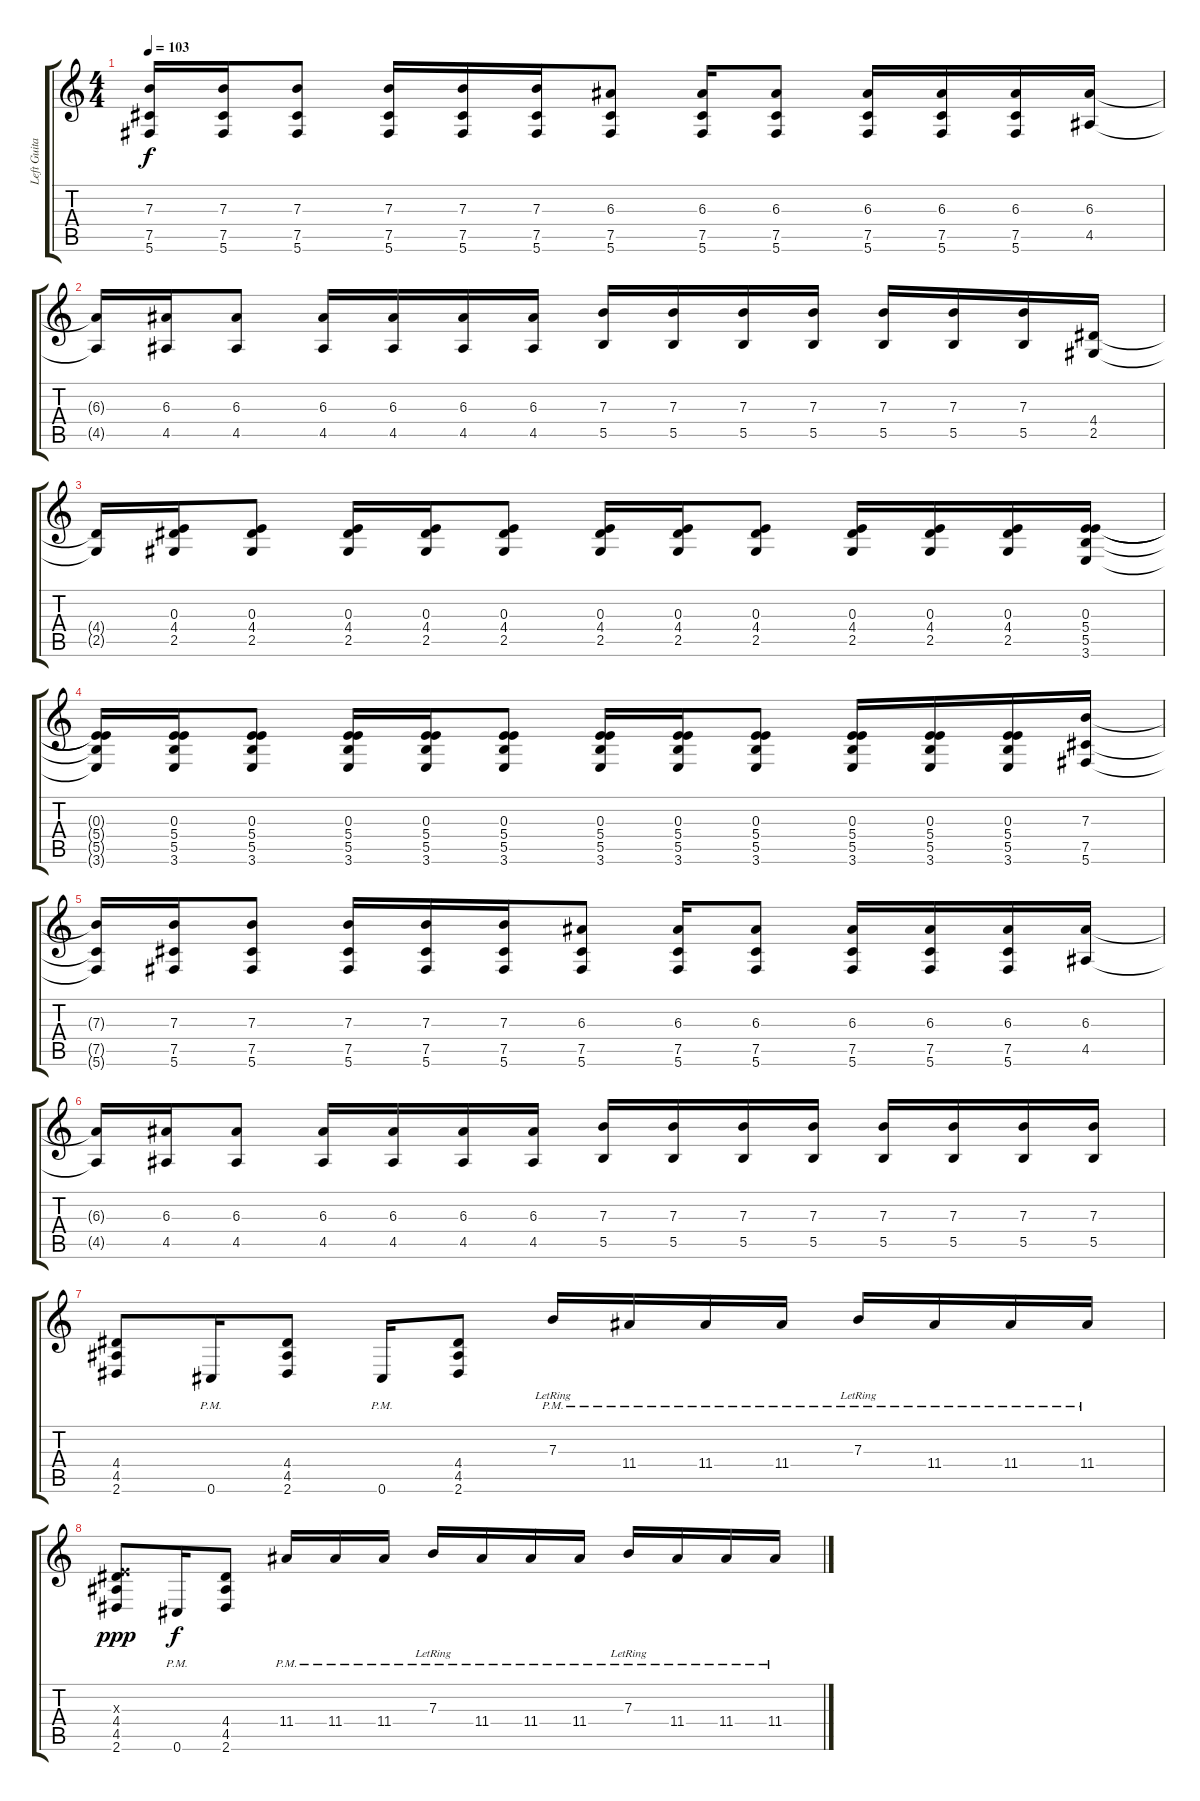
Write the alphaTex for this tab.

\track ("Left Guitar" "Left Guita") {instrument distortionguitar}
\staff {score tabs}
\tuning (Db4 Ab3 E3 B2 Gb2 Db2) {hide}
\ts (4 4)
\tempo 103
\clef g2
\ks c
(7.3{t} 7.5{t} 5.6{t}).16{dy f} (7.3 7.5 5.6).16 (7.3 7.5 5.6).8 (7.3 7.5 5.6).16 (7.3 7.5 5.6).16 (7.3 7.5 5.6).16 (6.3 7.5 5.6).8 (6.3 7.5 5.6).16 (6.3 7.5 5.6).8 (6.3 7.5 5.6).16 (6.3 7.5 5.6).16 (6.3 7.5 5.6).16 (6.3 4.5).16 |
(6.3{t} 4.5{t}).16 (6.3 4.5).16 (6.3 4.5).8 (6.3 4.5).16 (6.3 4.5).16 (6.3 4.5).16 (6.3 4.5).16 (7.3 5.5).16 (7.3 5.5).16 (7.3 5.5).16 (7.3 5.5).16 (7.3 5.5).16 (7.3 5.5).16 (7.3 5.5).16 (4.4 2.5).16 |
(4.4{t} 2.5{t}).16 (0.3 4.4 2.5).16 (0.3 4.4 2.5).8 (0.3 4.4 2.5).16 (0.3 4.4 2.5).16 (0.3 4.4 2.5).8 (0.3 4.4 2.5).16 (0.3 4.4 2.5).16 (0.3 4.4 2.5).8 (0.3 4.4 2.5).16 (0.3 4.4 2.5).16 (0.3 4.4 2.5).16 (0.3 5.4 5.5 3.6).16 |
(0.3{t} 5.4{t} 5.5{t} 3.6{t}).16 (0.3 5.4 5.5 3.6).16 (0.3 5.4 5.5 3.6).8 (0.3 5.4 5.5 3.6).16 (0.3 5.4 5.5 3.6).16 (0.3 5.4 5.5 3.6).8 (0.3 5.4 5.5 3.6).16 (0.3 5.4 5.5 3.6).16 (0.3 5.4 5.5 3.6).8 (0.3 5.4 5.5 3.6).16 (0.3 5.4 5.5 3.6).16 (0.3 5.4 5.5 3.6).16 (7.3 7.5 5.6).16 |
(7.3{t} 7.5{t} 5.6{t}).16 (7.3 7.5 5.6).16 (7.3 7.5 5.6).8 (7.3 7.5 5.6).16 (7.3 7.5 5.6).16 (7.3 7.5 5.6).16 (6.3 7.5 5.6).8 (6.3 7.5 5.6).16 (6.3 7.5 5.6).8 (6.3 7.5 5.6).16 (6.3 7.5 5.6).16 (6.3 7.5 5.6).16 (6.3 4.5).16 |
(6.3{t} 4.5{t}).16 (6.3 4.5).16 (6.3 4.5).8 (6.3 4.5).16 (6.3 4.5).16 (6.3 4.5).16 (6.3 4.5).16 (7.3 5.5).16 (7.3 5.5).16 (7.3 5.5).16 (7.3 5.5).16 (7.3 5.5).16 (7.3 5.5).16 (7.3 5.5).16 (7.3 5.5).16 |
(4.4 4.5 2.6).8 0.6{pm}.16 (4.4 4.5 2.6).8 0.6{pm}.16 (4.4 4.5 2.6).8 7.3{pm lr}.16 11.4{pm}.16 11.4{pm}.16 11.4{pm}.16 7.3{pm lr}.16 11.4{pm}.16 11.4{pm}.16 11.4{pm}.16 |
(0.3{x} 4.4 4.5 2.6).8{dy ppp} 0.6{pm}.16{dy f} (4.4 4.5 2.6).8 11.4{pm}.16 11.4{pm}.16 11.4{pm}.16 7.3{pm lr}.16 11.4{pm}.16 11.4{pm}.16 11.4{pm}.16 7.3{pm lr}.16 11.4{pm}.16 11.4{pm}.16 11.4{pm}.16
